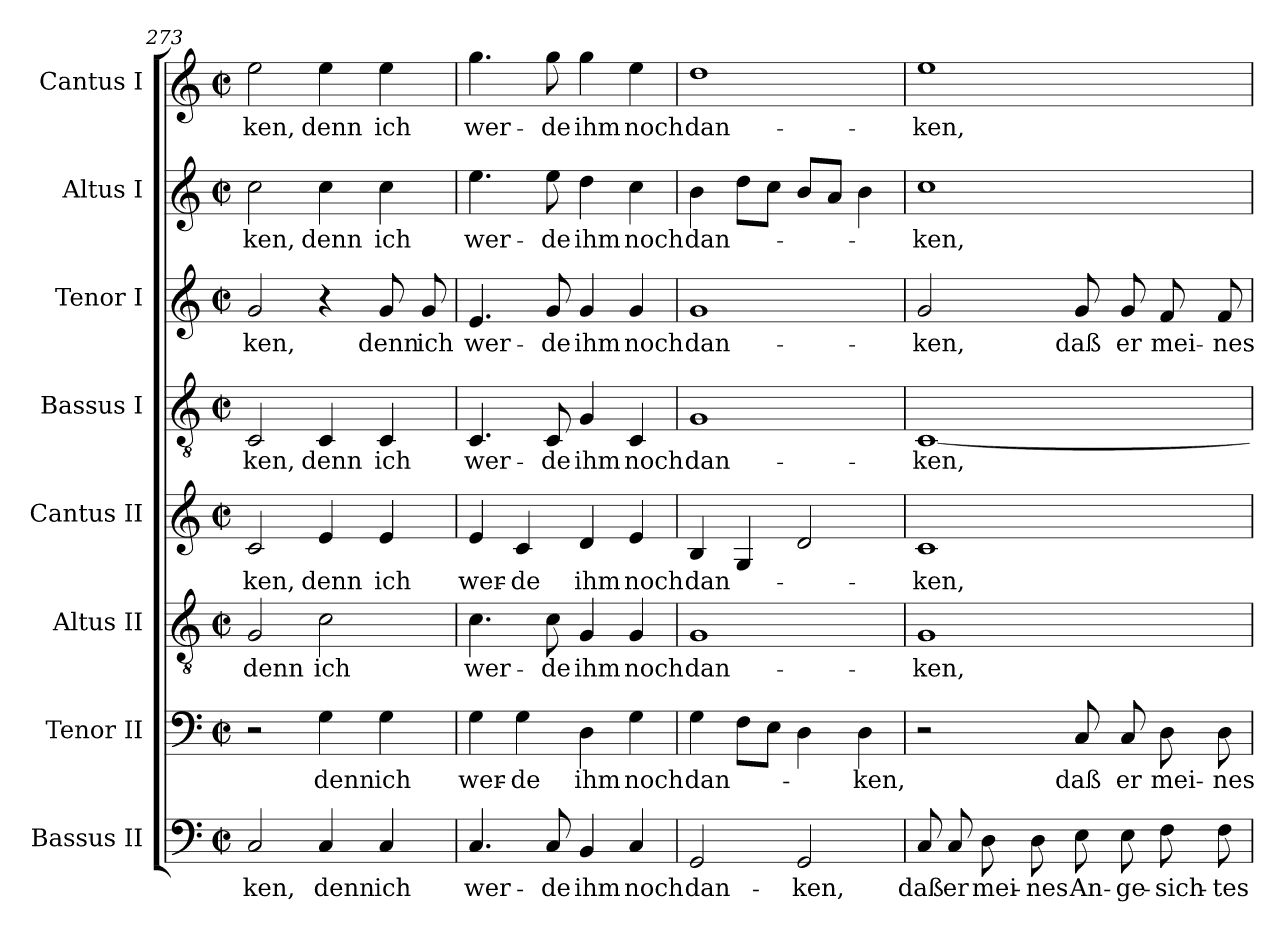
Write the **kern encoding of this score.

**kern	**text	**kern	**text	**kern	**text	**kern	**text	**kern	**text	**kern	**text	**kern	**text	**kern	**text
*part8	*part8	*part7	*part7	*part6	*part6	*part5	*part5	*part4	*part4	*part3	*part3	*part2	*part2	*part1	*part1
*staff8	*staff8	*staff7	*staff7	*staff6	*staff6	*staff5	*staff5	*staff4	*staff4	*staff3	*staff3	*staff2	*staff2	*staff1	*staff1
*I"Bassus II	*	*I"Tenor II	*	*I"Altus II	*	*I"Cantus II	*	*I"Bassus I	*	*I"Tenor I	*	*I"Altus I	*	*I"Cantus I	*
*I'B2	*	*I'T2	*	*I'A2	*	*I'C2	*	*I'B1	*	*I'T1	*	*I'A1	*	*I'C1	*
*clefF4	*	*clefF4	*	*clefGv2	*	*clefG2	*	*clefGv2	*	*clefG2	*	*clefG2	*	*clefG2	*
*k[]	*	*k[]	*	*k[]	*	*k[]	*	*k[]	*	*k[]	*	*k[]	*	*k[]	*
*C:	*	*C:	*	*C:	*	*C:	*	*C:	*	*C:	*	*C:	*	*C:	*
*M2/2	*	*M2/2	*	*M2/2	*	*M2/2	*	*M2/2	*	*M2/2	*	*M2/2	*	*M2/2	*
*met(c|)	*	*met(c|)	*	*met(c|)	*	*met(c|)	*	*met(c|)	*	*met(c|)	*	*met(c|)	*	*met(c|)	*
=273	=273	=273	=273	=273	=273	=273	=273	=273	=273	=273	=273	=273	=273	=273	=273
!	!LO:LY:b	!	!	!	!	!	!	!	!	!	!	!	!	!	!
!	!	!	!	!	!LO:LY:b	!	!	!	!	!	!	!	!	!	!
!	!	!	!	!	!	!	!LO:LY:b	!	!	!	!	!	!	!	!
!	!	!	!	!	!	!	!	!	!LO:LY:b	!	!	!	!	!	!
!	!	!	!	!	!	!	!	!	!	!	!LO:LY:b	!	!	!	!
!	!	!	!	!	!	!	!	!	!	!	!	!	!LO:LY:b	!	!
!	!	!	!	!	!	!	!	!	!	!	!	!	!	!	!LO:LY:b
2C/	-ken,	2r	.	2G/	denn	2c/	-ken,	2C/	-ken,	2g/	-ken,	2cc\	-ken,	2ee\	-ken,
!	!LO:LY:b	!	!	!	!	!	!	!	!	!	!	!	!	!	!
!	!	!	!LO:LY:b	!	!	!	!	!	!	!	!	!	!	!	!
!	!	!	!	!	!LO:LY:b	!	!	!	!	!	!	!	!	!	!
!	!	!	!	!	!	!	!LO:LY:b	!	!	!	!	!	!	!	!
!	!	!	!	!	!	!	!	!	!LO:LY:b	!	!	!	!	!	!
!	!	!	!	!	!	!	!	!	!	!	!	!	!LO:LY:b	!	!
!	!	!	!	!	!	!	!	!	!	!	!	!	!	!	!LO:LY:b
4C/	denn	4G\	denn	2c\	ich	4e/	denn	4C/	denn	4r	.	4cc\	denn	4ee\	denn
!	!LO:LY:b	!	!	!	!	!	!	!	!	!	!	!	!	!	!
!	!	!	!LO:LY:b	!	!	!	!	!	!	!	!	!	!	!	!
!	!	!	!	!	!	!	!LO:LY:b	!	!	!	!	!	!	!	!
!	!	!	!	!	!	!	!	!	!LO:LY:b	!	!	!	!	!	!
!	!	!	!	!	!	!	!	!	!	!	!LO:LY:b	!	!	!	!
!	!	!	!	!	!	!	!	!	!	!	!	!	!LO:LY:b	!	!
!	!	!	!	!	!	!	!	!	!	!	!	!	!	!	!LO:LY:b
4C/	ich	4G\	ich	.	.	4e/	ich	4C/	ich	8g/	denn	4cc\	ich	4ee\	ich
!	!	!	!	!	!	!	!	!	!	!	!LO:LY:b	!	!	!	!
.	.	.	.	.	.	.	.	.	.	8g/	ich	.	.	.	.
!!LO:PB:g=z
=274	=274	=274	=274	=274	=274	=274	=274	=274	=274	=274	=274	=274	=274	=274	=274
!	!LO:LY:b	!	!	!	!	!	!	!	!	!	!	!	!	!	!
!	!	!	!LO:LY:b	!	!	!	!	!	!	!	!	!	!	!	!
!	!	!	!	!	!LO:LY:b	!	!	!	!	!	!	!	!	!	!
!	!	!	!	!	!	!	!LO:LY:b	!	!	!	!	!	!	!	!
!	!	!	!	!	!	!	!	!	!LO:LY:b	!	!	!	!	!	!
!	!	!	!	!	!	!	!	!	!	!	!LO:LY:b	!	!	!	!
!	!	!	!	!	!	!	!	!	!	!	!	!	!LO:LY:b	!	!
!	!	!	!	!	!	!	!	!	!	!	!	!	!	!	!LO:LY:b
4.C/	wer-	4G\	wer-	4.c\	wer-	4e/	wer-	4.C/	wer-	4.e/	wer-	4.ee\	wer-	4.gg\	wer-
!	!	!	!LO:LY:b	!	!	!	!	!	!	!	!	!	!	!	!
!	!	!	!	!	!	!	!LO:LY:b	!	!	!	!	!	!	!	!
.	.	4G\	-de	.	.	4c/	-de	.	.	.	.	.	.	.	.
!	!LO:LY:b	!	!	!	!	!	!	!	!	!	!	!	!	!	!
!	!	!	!	!	!LO:LY:b	!	!	!	!	!	!	!	!	!	!
!	!	!	!	!	!	!	!	!	!LO:LY:b	!	!	!	!	!	!
!	!	!	!	!	!	!	!	!	!	!	!LO:LY:b	!	!	!	!
!	!	!	!	!	!	!	!	!	!	!	!	!	!LO:LY:b	!	!
!	!	!	!	!	!	!	!	!	!	!	!	!	!	!	!LO:LY:b
8C/	-de	.	.	8c\	-de	.	.	8C/	-de	8g/	-de	8ee\	-de	8gg\	-de
!	!LO:LY:b	!	!	!	!	!	!	!	!	!	!	!	!	!	!
!	!	!	!LO:LY:b	!	!	!	!	!	!	!	!	!	!	!	!
!	!	!	!	!	!LO:LY:b	!	!	!	!	!	!	!	!	!	!
!	!	!	!	!	!	!	!LO:LY:b	!	!	!	!	!	!	!	!
!	!	!	!	!	!	!	!	!	!LO:LY:b	!	!	!	!	!	!
!	!	!	!	!	!	!	!	!	!	!	!LO:LY:b	!	!	!	!
!	!	!	!	!	!	!	!	!	!	!	!	!	!LO:LY:b	!	!
!	!	!	!	!	!	!	!	!	!	!	!	!	!	!	!LO:LY:b
4BB/	ihm	4D\	ihm	4G/	ihm	4d/	ihm	4G/	ihm	4g/	ihm	4dd\	ihm	4gg\	ihm
!	!LO:LY:b	!	!	!	!	!	!	!	!	!	!	!	!	!	!
!	!	!	!LO:LY:b	!	!	!	!	!	!	!	!	!	!	!	!
!	!	!	!	!	!LO:LY:b	!	!	!	!	!	!	!	!	!	!
!	!	!	!	!	!	!	!LO:LY:b	!	!	!	!	!	!	!	!
!	!	!	!	!	!	!	!	!	!LO:LY:b	!	!	!	!	!	!
!	!	!	!	!	!	!	!	!	!	!	!LO:LY:b	!	!	!	!
!	!	!	!	!	!	!	!	!	!	!	!	!	!LO:LY:b	!	!
!	!	!	!	!	!	!	!	!	!	!	!	!	!	!	!LO:LY:b
4C/	noch	4G\	noch	4G/	noch	4e/	noch	4C/	noch	4g/	noch	4cc\	noch	4ee\	noch
=275	=275	=275	=275	=275	=275	=275	=275	=275	=275	=275	=275	=275	=275	=275	=275
!	!LO:LY:b	!	!	!	!	!	!	!	!	!	!	!	!	!	!
!	!	!	!LO:LY:b	!	!	!	!	!	!	!	!	!	!	!	!
!	!	!	!	!	!LO:LY:b	!	!	!	!	!	!	!	!	!	!
!	!	!	!	!	!	!	!LO:LY:b	!	!	!	!	!	!	!	!
!	!	!	!	!	!	!	!	!	!LO:LY:b	!	!	!	!	!	!
!	!	!	!	!	!	!	!	!	!	!	!LO:LY:b	!	!	!	!
!	!	!	!	!	!	!	!	!	!	!	!	!	!LO:LY:b	!	!
!	!	!	!	!	!	!	!	!	!	!	!	!	!	!	!LO:LY:b
2GG/	dan-	4G\	dan-	1G	dan-	4B/	dan-	1G	dan-	1g	dan-	4b\	dan-	1dd	dan-
.	.	8F\L	.	.	.	4G/	.	.	.	.	.	8dd\L	.	.	.
.	.	8E\J	.	.	.	.	.	.	.	.	.	8cc\J	.	.	.
!	!LO:LY:b	!	!	!	!	!	!	!	!	!	!	!	!	!	!
2GG/	-ken,	4D\	.	.	.	2d/	.	.	.	.	.	8b/L	.	.	.
.	.	.	.	.	.	.	.	.	.	.	.	8a/J	.	.	.
!	!	!	!LO:LY:b	!	!	!	!	!	!	!	!	!	!	!	!
.	.	4D\	-ken,	.	.	.	.	.	.	.	.	4b\	.	.	.
=276	=276	=276	=276	=276	=276	=276	=276	=276	=276	=276	=276	=276	=276	=276	=276
!	!LO:LY:b	!	!	!	!	!	!	!	!	!	!	!	!	!	!
!	!	!	!	!	!LO:LY:b	!	!	!	!	!	!	!	!	!	!
!	!	!	!	!	!	!	!LO:LY:b	!	!	!	!	!	!	!	!
!	!	!	!	!	!	!	!	!	!LO:LY:b	!	!	!	!	!	!
!	!	!	!	!	!	!	!	!	!	!	!LO:LY:b	!	!	!	!
!	!	!	!	!	!	!	!	!	!	!	!	!	!LO:LY:b	!	!
!	!	!	!	!	!	!	!	!	!	!	!	!	!	!	!LO:LY:b
8C/	daß	2r	.	1G	-ken,	1c	-ken,	[1C	-ken,	2g/	-ken,	1cc	-ken,	1ee	-ken,
!	!LO:LY:b	!	!	!	!	!	!	!	!	!	!	!	!	!	!
8C/	er	.	.	.	.	.	.	.	.	.	.	.	.	.	.
!	!LO:LY:b	!	!	!	!	!	!	!	!	!	!	!	!	!	!
8D\	mei-	.	.	.	.	.	.	.	.	.	.	.	.	.	.
!	!LO:LY:b	!	!	!	!	!	!	!	!	!	!	!	!	!	!
8D\	-nes	.	.	.	.	.	.	.	.	.	.	.	.	.	.
!	!LO:LY:b	!	!	!	!	!	!	!	!	!	!	!	!	!	!
!	!	!	!LO:LY:b	!	!	!	!	!	!	!	!	!	!	!	!
!	!	!	!	!	!	!	!	!	!	!	!LO:LY:b	!	!	!	!
8E\	An-	8C/	daß	.	.	.	.	.	.	8g/	daß	.	.	.	.
!	!LO:LY:b	!	!	!	!	!	!	!	!	!	!	!	!	!	!
!	!	!	!LO:LY:b	!	!	!	!	!	!	!	!	!	!	!	!
!	!	!	!	!	!	!	!	!	!	!	!LO:LY:b	!	!	!	!
8E\	-ge-	8C/	er	.	.	.	.	.	.	8g/	er	.	.	.	.
!	!LO:LY:b	!	!	!	!	!	!	!	!	!	!	!	!	!	!
!	!	!	!LO:LY:b	!	!	!	!	!	!	!	!	!	!	!	!
!	!	!	!	!	!	!	!	!	!	!	!LO:LY:b	!	!	!	!
8F\	-sich-	8D\	mei-	.	.	.	.	.	.	8f/	mei-	.	.	.	.
!	!LO:LY:b	!	!	!	!	!	!	!	!	!	!	!	!	!	!
!	!	!	!LO:LY:b	!	!	!	!	!	!	!	!	!	!	!	!
!	!	!	!	!	!	!	!	!	!	!	!LO:LY:b	!	!	!	!
8F\	-tes	8D\	-nes	.	.	.	.	.	.	8f/	-nes	.	.	.	.
=	=	=	=	=	=	=	=	=	=	=	=	=	=	=	=
*-	*-	*-	*-	*-	*-	*-	*-	*-	*-	*-	*-	*-	*-	*-	*-
